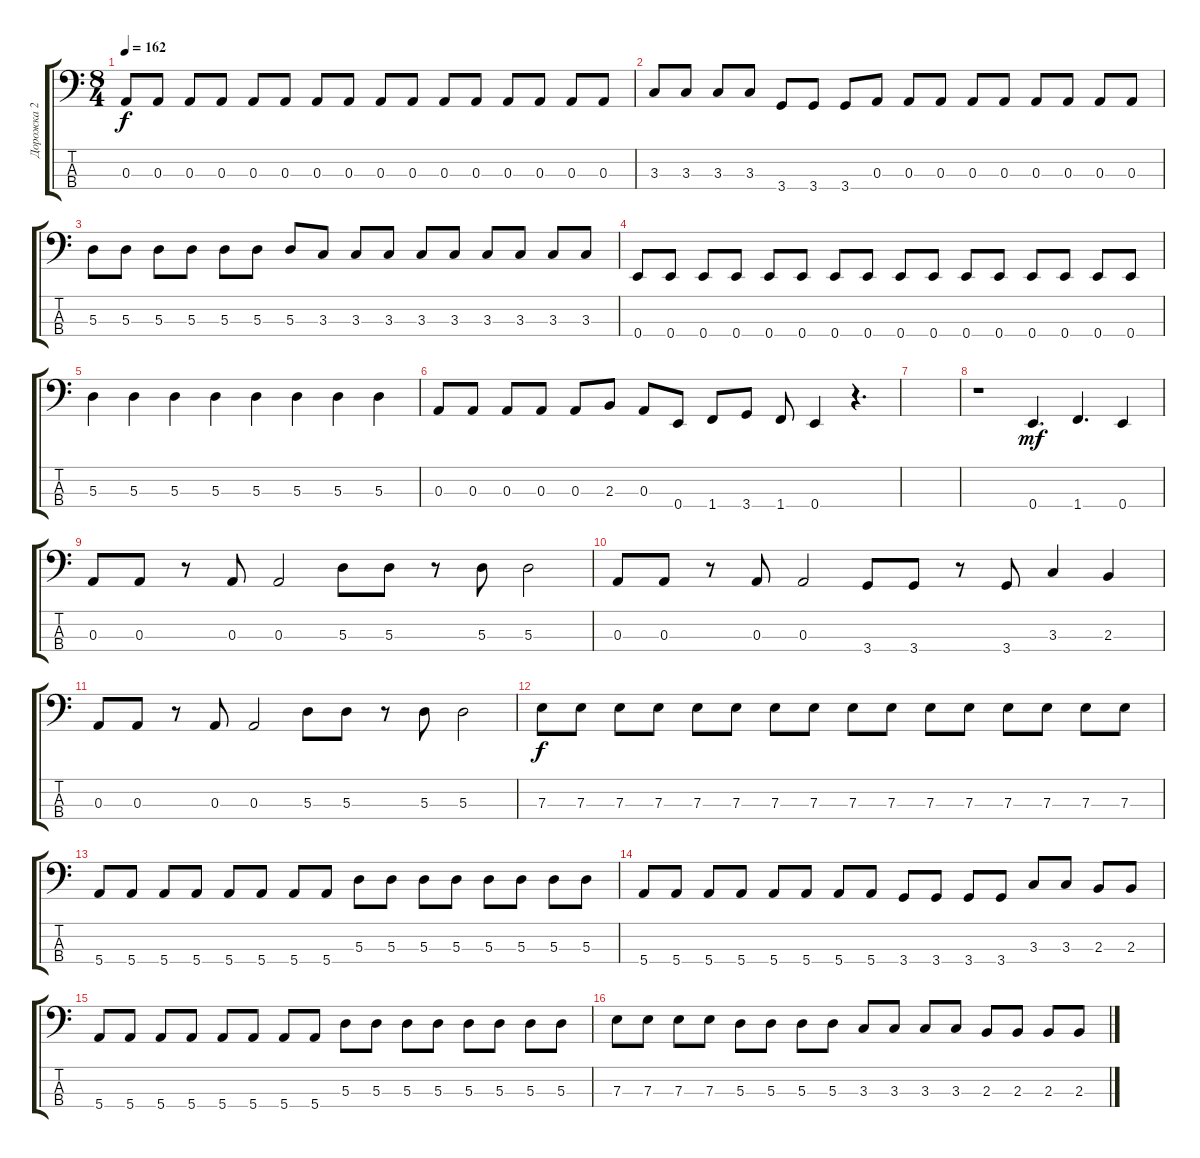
\track ("Дорожка 2" "Дорожка 2") {instrument electricbassfinger}
\staff {score tabs}
\tuning (G2 D2 A1 E1) {hide}
\ts (8 4)
\tempo 162
\clef f4
\ks c
0.3.8{dy f} 0.3.8 0.3.8 0.3.8 0.3.8 0.3.8 0.3.8 0.3.8 0.3.8 0.3.8 0.3.8 0.3.8 0.3.8 0.3.8 0.3.8 0.3.8 |
3.3.8 3.3.8 3.3.8 3.3.8 3.4.8 3.4.8 3.4.8 0.3.8 0.3.8 0.3.8 0.3.8 0.3.8 0.3.8 0.3.8 0.3.8 0.3.8 |
5.3.8 5.3.8 5.3.8 5.3.8 5.3.8 5.3.8 5.3.8 3.3.8 3.3.8 3.3.8 3.3.8 3.3.8 3.3.8 3.3.8 3.3.8 3.3.8 |
0.4.8 0.4.8 0.4.8 0.4.8 0.4.8 0.4.8 0.4.8 0.4.8 0.4.8 0.4.8 0.4.8 0.4.8 0.4.8 0.4.8 0.4.8 0.4.8 |
5.3.4 5.3.4 5.3.4 5.3.4 5.3.4 5.3.4 5.3.4 5.3.4 |
0.3.8 0.3.8 0.3.8 0.3.8 0.3.8 2.3.8 0.3.8 0.4.8 1.4.8 3.4.8 1.4.8 0.4.4 r.4{d} |
|
r.1 0.4.4{d dy mf} 1.4.4{d} 0.4.4 |
0.3.8 0.3.8 r.8 0.3.8 0.3.2 5.3.8 5.3.8 r.8 5.3.8 5.3.2 |
0.3.8 0.3.8 r.8 0.3.8 0.3.2 3.4.8 3.4.8 r.8 3.4.8 3.3.4 2.3.4 |
0.3.8 0.3.8 r.8 0.3.8 0.3.2 5.3.8 5.3.8 r.8 5.3.8 5.3.2 |
7.3.8{dy f} 7.3.8 7.3.8 7.3.8 7.3.8 7.3.8 7.3.8 7.3.8 7.3.8 7.3.8 7.3.8 7.3.8 7.3.8 7.3.8 7.3.8 7.3.8 |
5.4.8 5.4.8 5.4.8 5.4.8 5.4.8 5.4.8 5.4.8 5.4.8 5.3.8 5.3.8 5.3.8 5.3.8 5.3.8 5.3.8 5.3.8 5.3.8 |
5.4.8 5.4.8 5.4.8 5.4.8 5.4.8 5.4.8 5.4.8 5.4.8 3.4.8 3.4.8 3.4.8 3.4.8 3.3.8 3.3.8 2.3.8 2.3.8 |
5.4.8 5.4.8 5.4.8 5.4.8 5.4.8 5.4.8 5.4.8 5.4.8 5.3.8 5.3.8 5.3.8 5.3.8 5.3.8 5.3.8 5.3.8 5.3.8 |
7.3.8 7.3.8 7.3.8 7.3.8 5.3.8 5.3.8 5.3.8 5.3.8 3.3.8 3.3.8 3.3.8 3.3.8 2.3.8 2.3.8 2.3.8 2.3.8
